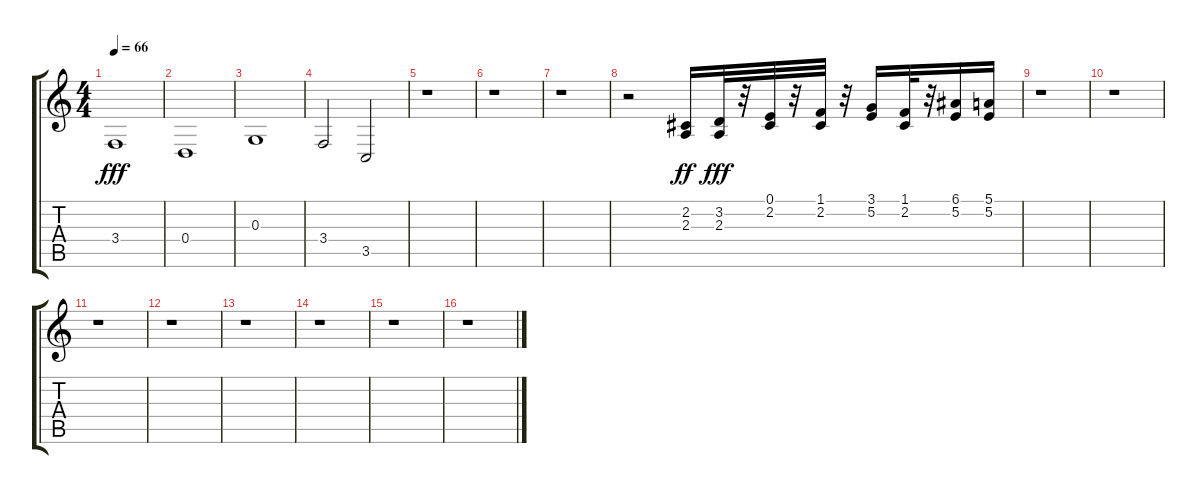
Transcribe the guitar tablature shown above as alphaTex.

\track "" {instrument tremolostrings}
\staff {score tabs}
\tuning (E4 B3 G3 D3 A2 E2) {hide}
\ts (4 4)
\tempo 66
\clef g2
\ks c
3.4.1{dy fff} |
0.4.1 |
0.3.1 |
3.4.2 3.5.2 |
r.1 |
r.1 |
r.1 |
r.2 (2.2 2.3).16{dy ff} (3.2 2.3).32{dy fff} r.32 (0.1 2.2).32 r.32 (1.1 2.2).32 r.32 (3.1 5.2).16 (1.1 2.2).32 r.32 (6.1 5.2).16 (5.1 5.2).16 |
r.1 |
r.1 |
r.1 |
r.1 |
r.1 |
r.1 |
r.1 |
r.1
